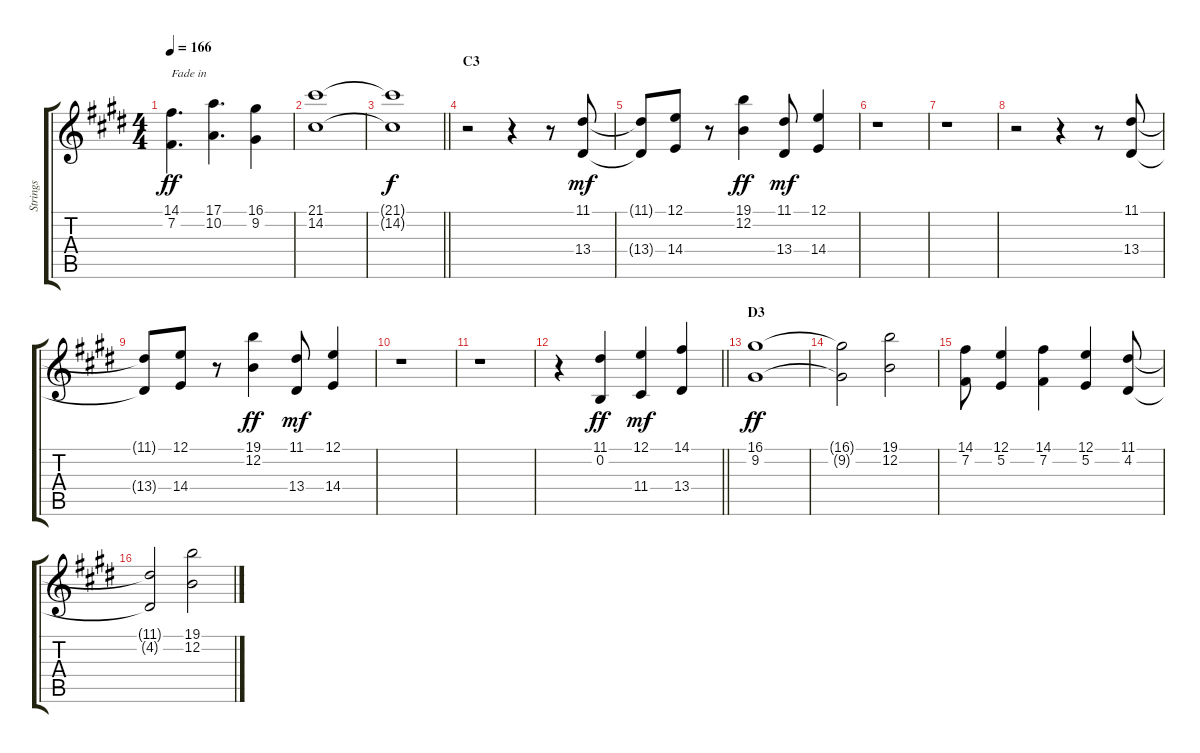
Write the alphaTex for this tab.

\track ("Strings" "Strings") {instrument stringensemble1}
\staff {score tabs}
\tuning (E4 B3 G3 D3 A2 E2) {hide}
\ts (4 4)
\tempo 166
\clef g2
\ks e
(14.1 7.2).4{d txt "Fade in" dy ff volume 12} (17.1 10.2).4{d} (16.1 9.2).4 |
(21.1 14.2).1 |
\barLineRight lightlight
(21.1{t} 14.2{t}).1{dy f} |
\section ("" "C3")
r.2 r.4 r.8 (11.1 13.4).8{dy mf} |
(11.1{t} 13.4{t}).8 (12.1 14.4).8 r.8 (19.1 12.2).4{dy ff} (11.1 13.4).8{dy mf} (12.1 14.4).4 |
r.1 |
r.1 |
r.2 r.4 r.8 (11.1 13.4).8 |
(11.1{t} 13.4{t}).8 (12.1 14.4).8 r.8 (19.1 12.2).4{dy ff} (11.1 13.4).8{dy mf} (12.1 14.4).4 |
r.1 |
r.1 |
\barLineRight lightlight
r.4 (11.1 0.2).4{dy ff} (12.1 11.4).4{dy mf} (14.1 13.4).4 |
\section ("" "D3")
(16.1 9.2).1{dy ff} |
(16.1{t} 9.2{t}).2 (19.1 12.2).2 |
(14.1 7.2).8 (12.1 5.2).4 (14.1 7.2).4 (12.1 5.2).4 (11.1 4.2).8 |
(11.1{t} 4.2{t}).2 (19.1 12.2).2
